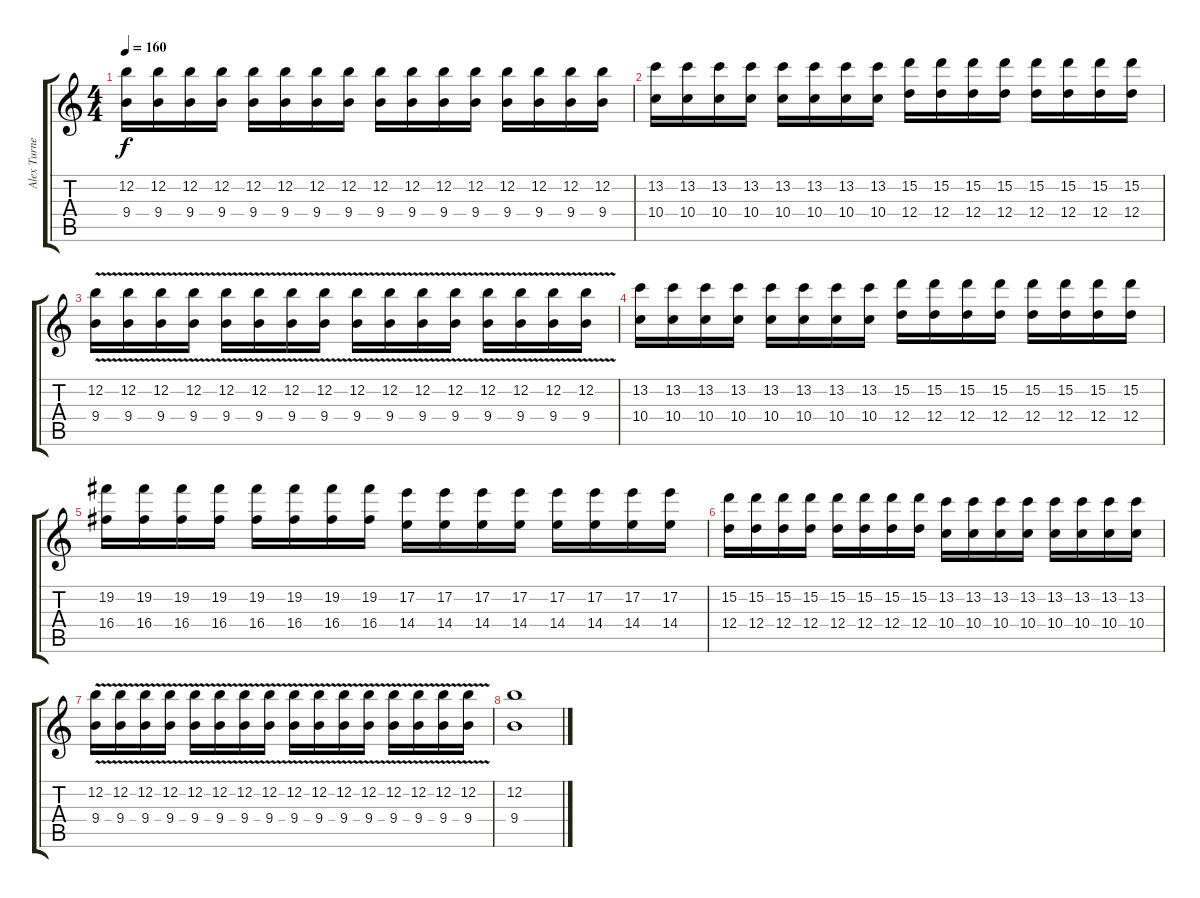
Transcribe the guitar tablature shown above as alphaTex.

\track ("Alex Turner" "Alex Turne") {instrument electricguitarclean}
\staff {score tabs}
\tuning (E4 B3 G3 D3 A2 E2) {hide}
\ts (4 4)
\tempo 160
\clef g2
\ks c
(12.2 9.4).16{dy f} (12.2 9.4).16 (12.2 9.4).16 (12.2 9.4).16 (12.2 9.4).16 (12.2 9.4).16 (12.2 9.4).16 (12.2 9.4).16 (12.2 9.4).16 (12.2 9.4).16 (12.2 9.4).16 (12.2 9.4).16 (12.2 9.4).16 (12.2 9.4).16 (12.2 9.4).16 (12.2 9.4).16 |
(13.2 10.4).16 (13.2 10.4).16 (13.2 10.4).16 (13.2 10.4).16 (13.2 10.4).16 (13.2 10.4).16 (13.2 10.4).16 (13.2 10.4).16 (15.2 12.4).16 (15.2 12.4).16 (15.2 12.4).16 (15.2 12.4).16 (15.2 12.4).16 (15.2 12.4).16 (15.2 12.4).16 (15.2 12.4).16 |
(12.2{v} 9.4{v}).16 (12.2{v} 9.4{v}).16 (12.2{v} 9.4{v}).16 (12.2{v} 9.4{v}).16 (12.2{v} 9.4{v}).16 (12.2{v} 9.4{v}).16 (12.2{v} 9.4{v}).16 (12.2{v} 9.4{v}).16 (12.2{v} 9.4{v}).16 (12.2{v} 9.4{v}).16 (12.2{v} 9.4{v}).16 (12.2{v} 9.4{v}).16 (12.2{v} 9.4{v}).16 (12.2{v} 9.4{v}).16 (12.2{v} 9.4{v}).16 (12.2{v} 9.4{v}).16 |
(13.2 10.4).16 (13.2 10.4).16 (13.2 10.4).16 (13.2 10.4).16 (13.2 10.4).16 (13.2 10.4).16 (13.2 10.4).16 (13.2 10.4).16 (15.2 12.4).16 (15.2 12.4).16 (15.2 12.4).16 (15.2 12.4).16 (15.2 12.4).16 (15.2 12.4).16 (15.2 12.4).16 (15.2 12.4).16 |
(19.2 16.4).16 (19.2 16.4).16 (19.2 16.4).16 (19.2 16.4).16 (19.2 16.4).16 (19.2 16.4).16 (19.2 16.4).16 (19.2 16.4).16 (17.2 14.4).16 (17.2 14.4).16 (17.2 14.4).16 (17.2 14.4).16 (17.2 14.4).16 (17.2 14.4).16 (17.2 14.4).16 (17.2 14.4).16 |
(15.2 12.4).16 (15.2 12.4).16 (15.2 12.4).16 (15.2 12.4).16 (15.2 12.4).16 (15.2 12.4).16 (15.2 12.4).16 (15.2 12.4).16 (13.2 10.4).16 (13.2 10.4).16 (13.2 10.4).16 (13.2 10.4).16 (13.2 10.4).16 (13.2 10.4).16 (13.2 10.4).16 (13.2 10.4).16 |
(12.2{v} 9.4{v}).16 (12.2{v} 9.4{v}).16 (12.2{v} 9.4{v}).16 (12.2{v} 9.4{v}).16 (12.2{v} 9.4{v}).16 (12.2{v} 9.4{v}).16 (12.2{v} 9.4{v}).16 (12.2{v} 9.4{v}).16 (12.2{v} 9.4{v}).16 (12.2{v} 9.4{v}).16 (12.2{v} 9.4{v}).16 (12.2{v} 9.4{v}).16 (12.2{v} 9.4{v}).16 (12.2{v} 9.4{v}).16 (12.2{v} 9.4{v}).16 (12.2{v} 9.4{v}).16 |
(12.2 9.4).1{volume 4}
